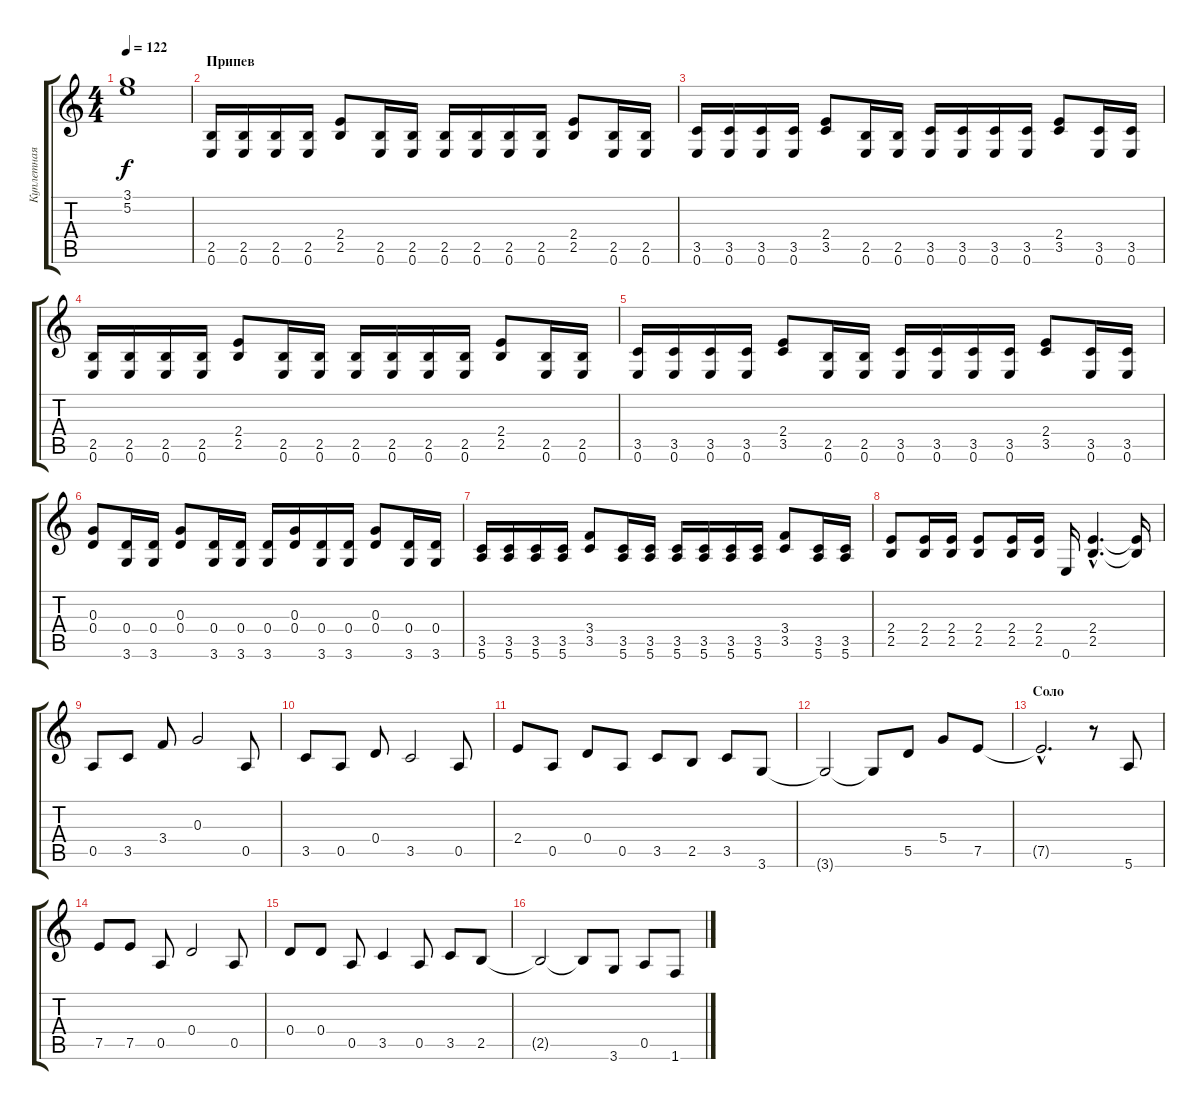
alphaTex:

\track ("Куплетная тема 'n' Соло" "Куплетная ") {instrument distortionguitar}
\staff {score tabs}
\tuning (E4 B3 G3 D3 A2 E2) {hide}
\ts (4 4)
\tempo 122
\clef g2
\ks c
(3.1{t} 5.2{t}).1{dy f} |
\section ("" "Припев")
(2.5 0.6).16 (2.5 0.6).16 (2.5 0.6).16 (2.5 0.6).16 (2.4 2.5).8 (2.5 0.6).16 (2.5 0.6).16 (2.5 0.6).16 (2.5 0.6).16 (2.5 0.6).16 (2.5 0.6).16 (2.4 2.5).8 (2.5 0.6).16 (2.5 0.6).16 |
(3.5 0.6).16 (3.5 0.6).16 (3.5 0.6).16 (3.5 0.6).16 (2.4 3.5).8 (2.5 0.6).16 (2.5 0.6).16 (3.5 0.6).16 (3.5 0.6).16 (3.5 0.6).16 (3.5 0.6).16 (2.4 3.5).8 (3.5 0.6).16 (3.5 0.6).16 |
(2.5 0.6).16 (2.5 0.6).16 (2.5 0.6).16 (2.5 0.6).16 (2.4 2.5).8 (2.5 0.6).16 (2.5 0.6).16 (2.5 0.6).16 (2.5 0.6).16 (2.5 0.6).16 (2.5 0.6).16 (2.4 2.5).8 (2.5 0.6).16 (2.5 0.6).16 |
(3.5 0.6).16 (3.5 0.6).16 (3.5 0.6).16 (3.5 0.6).16 (2.4 3.5).8 (2.5 0.6).16 (2.5 0.6).16 (3.5 0.6).16 (3.5 0.6).16 (3.5 0.6).16 (3.5 0.6).16 (2.4 3.5).8 (3.5 0.6).16 (3.5 0.6).16 |
(0.3 0.4).8 (0.4 3.6).16 (0.4 3.6).16 (0.3 0.4).8 (0.4 3.6).16 (0.4 3.6).16 (0.4 3.6).16 (0.3 0.4).16 (0.4 3.6).16 (0.4 3.6).16 (0.3 0.4).8 (0.4 3.6).16 (0.4 3.6).16 |
(3.5 5.6).16 (3.5 5.6).16 (3.5 5.6).16 (3.5 5.6).16 (3.4 3.5).8 (3.5 5.6).16 (3.5 5.6).16 (3.5 5.6).16 (3.5 5.6).16 (3.5 5.6).16 (3.5 5.6).16 (3.4 3.5).8 (3.5 5.6).16 (3.5 5.6).16 |
(2.4 2.5).8 (2.4 2.5).16 (2.4 2.5).16 (2.4 2.5).8 (2.4 2.5).16 (2.4 2.5).16 0.6.16 (2.4{hac} 2.5{hac}).4{d} (2.4{t} 2.5{t}).16 |
0.5.8 3.5.8 3.4.8 0.3.2 0.5.8 |
3.5.8 0.5.8 0.4.8 3.5.2 0.5.8 |
2.4.8 0.5.8 0.4.8 0.5.8 3.5.8 2.5.8 3.5.8 3.6.8 |
3.6{t}.2 3.6{t}.8 5.5.8 5.4.8 7.5.8 |
\section ("" "Соло")
7.5{hac t}.2{d} r.8 5.6.8 |
7.5.8 7.5.8 0.5.8 0.4.2 0.5.8 |
0.4.8 0.4.8 0.5.8 3.5.4 0.5.8 3.5.8 2.5.8 |
2.5{t}.2 2.5{t}.8 3.6.8 0.5.8 1.6.8
